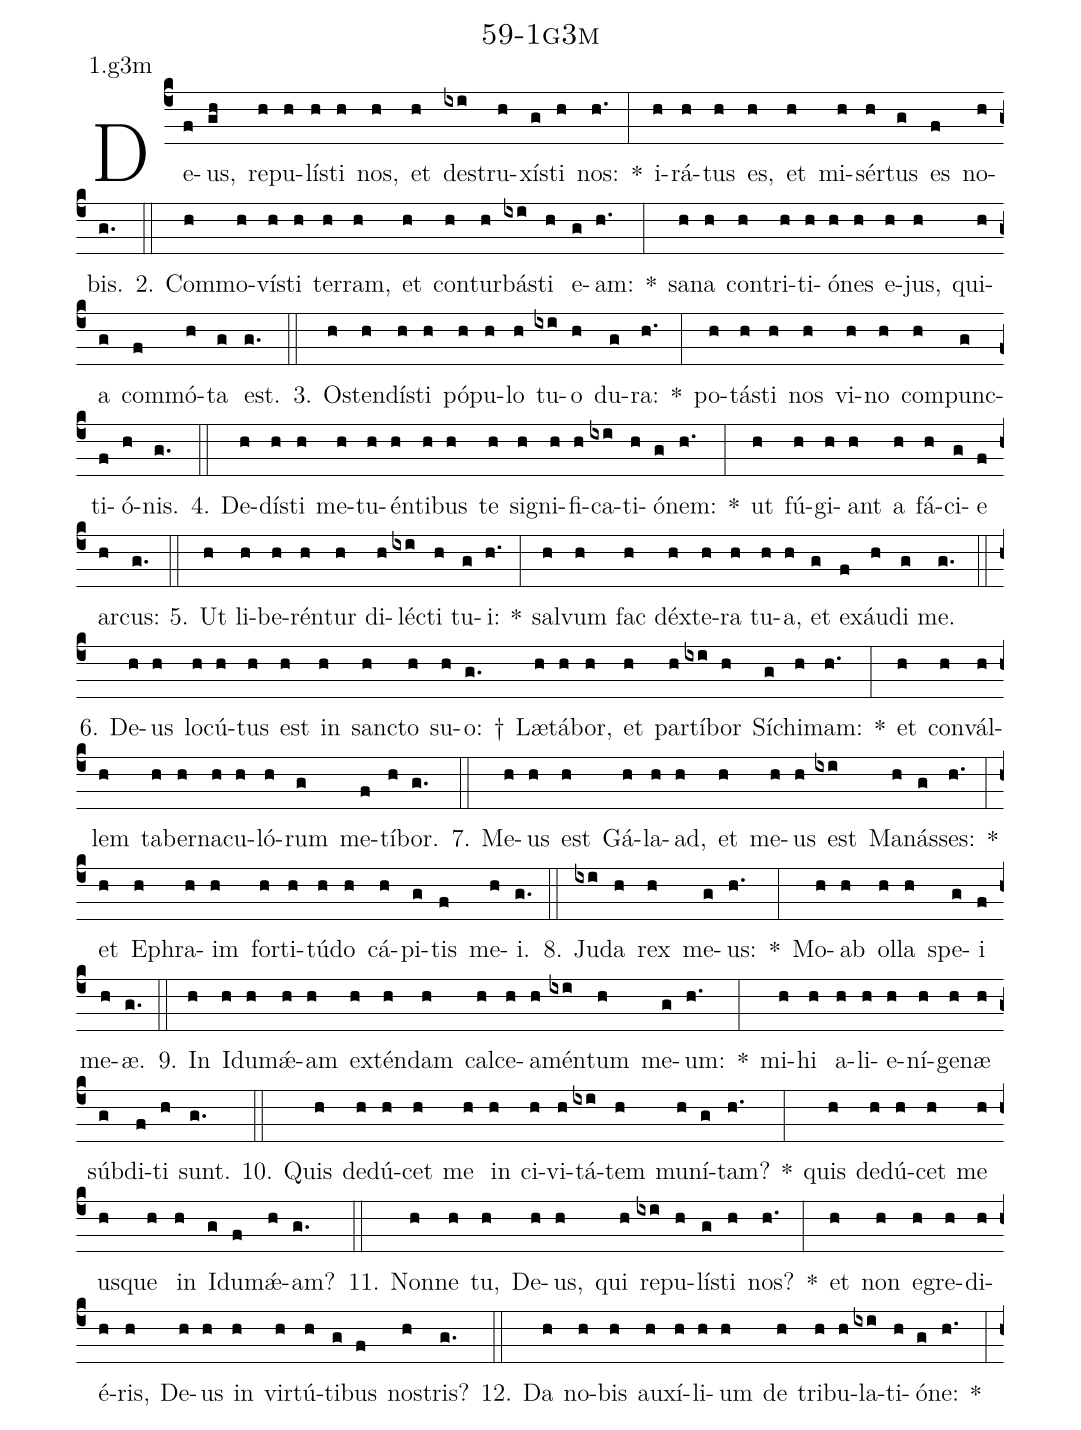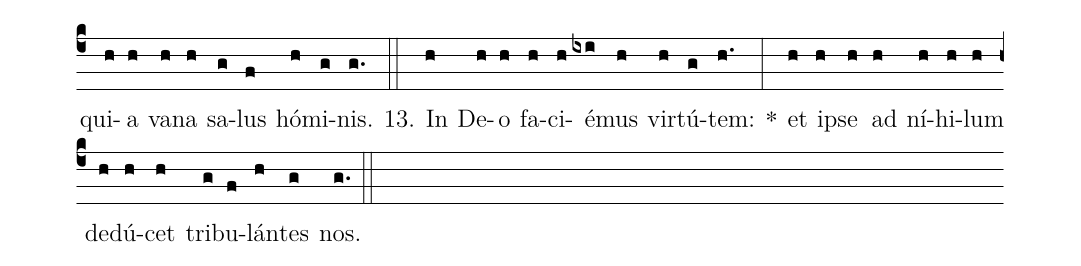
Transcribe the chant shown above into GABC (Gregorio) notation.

name: 59-1g3m;
annotation: 1.g3m;
%%
(c4)De(f)us,(gh) re(h)pu(h)lís(h)ti(h) nos,(h) et(h) de(ixi)stru(h)xís(g)ti(h) nos:(h.) *(:) i(h)rá(h)tus(h) es,(h) et(h) mi(h)sér(h)tus(g) es(f) no(h)bis.(g.) (::)
2. Com(h)mo(h)vís(h)ti(h) ter(h)ram,(h) et(h) con(h)tur(h)bás(ixi)ti(h) e(g)am:(h.) *(:) sa(h)na(h) con(h)tri(h)ti(h)ó(h)nes(h) e(h)jus,(h) qui(h)a(g) com(f)mó(h)ta(g) est.(g.) (::)
3. Os(h)ten(h)dís(h)ti(h) pó(h)pu(h)lo(h) tu(ixi)o(h) du(g)ra:(h.) *(:) po(h)tás(h)ti(h) nos(h) vi(h)no(h) com(h)punc(g)ti(f)ó(h)nis.(g.) (::)
4. De(h)dís(h)ti(h) me(h)tu(h)én(h)ti(h)bus(h) te(h) si(h)gni(h)fi(h)ca(ixi)ti(h)ó(g)nem:(h.) *(:) ut(h) fú(h)gi(h)ant(h) a(h) fá(h)ci(g)e(f) ar(h)cus:(g.) (::)
5. Ut(h) li(h)be(h)rén(h)tur(h) di(h)léc(ixi)ti(h) tu(g)i:(h.) *(:) sal(h)vum(h) fac(h) déx(h)te(h)ra(h) tu(h)a,(h) et(g) ex(f)áu(h)di(g) me.(g.) (::)
6. De(h)us(h) lo(h)cú(h)tus(h) est(h) in(h) sanc(h)to(h) su(h)o: †(g.) Læ(h)tá(h)bor,(h) et(h) par(h)tí(ixi)bor(h) Sí(g)chi(h)mam:(h.) *(:) et(h) con(h)vál(h)lem(h) ta(h)ber(h)na(h)cu(h)ló(h)rum(g) me(f)tí(h)bor.(g.) (::)
7. Me(h)us(h) est(h) Gá(h)la(h)ad,(h) et(h) me(h)us(h) est(ixi) Ma(h)nás(g)ses:(h.) *(:) et(h) E(h)phra(h)im(h) for(h)ti(h)tú(h)do(h) cá(h)pi(g)tis(f) me(h)i.(g.) (::)
8. Ju(ixi)da(h) rex(h) me(g)us:(h.) *(:) Mo(h)ab(h) ol(h)la(h) spe(g)i(f) me(h)æ.(g.) (::)
9. In(h) I(h)du(h)mǽ(h)am(h) ex(h)tén(h)dam(h) cal(h)ce(h)a(h)mén(ixi)tum(h) me(g)um:(h.) *(:) mi(h)hi(h) a(h)li(h)e(h)ní(h)ge(h)næ(h) súb(g)di(f)ti(h) sunt.(g.) (::)
10. Quis(h) de(h)dú(h)cet(h) me(h) in(h) ci(h)vi(h)tá(ixi)tem(h) mu(h)ní(g)tam?(h.) *(:) quis(h) de(h)dú(h)cet(h) me(h) us(h)que(h) in(h) I(g)du(f)mǽ(h)am?(g.) (::)
11. Non(h)ne(h) tu,(h) De(h)us,(h) qui(h) re(ixi)pu(h)lís(g)ti(h) nos?(h.) *(:) et(h) non(h) e(h)gre(h)di(h)é(h)ris,(h) De(h)us(h) in(h) vir(h)tú(h)ti(g)bus(f) nos(h)tris?(g.) (::)
12. Da(h) no(h)bis(h) au(h)xí(h)li(h)um(h) de(h) tri(h)bu(h)la(ixi)ti(h)ó(g)ne:(h.) *(:) qui(h)a(h) va(h)na(h) sa(g)lus(f) hó(h)mi(g)nis.(g.) (::)
13. In(h) De(h)o(h) fa(h)ci(h)é(ixi)mus(h) vir(h)tú(g)tem:(h.) *(:) et(h) ip(h)se(h) ad(h) ní(h)hi(h)lum(h) de(h)dú(h)cet(h) tri(g)bu(f)lán(h)tes(g) nos.(g.) (::)
